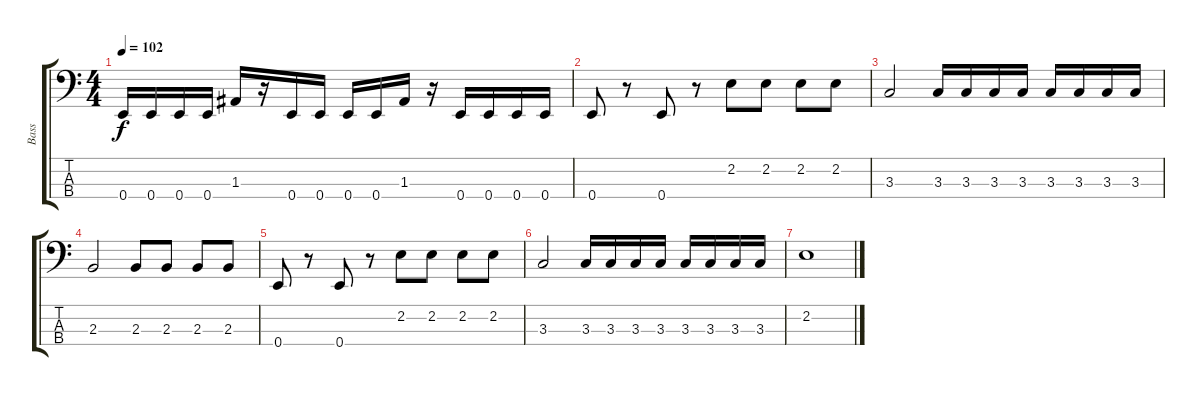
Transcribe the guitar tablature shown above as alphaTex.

\track ("Bass" "Bass") {instrument electricbasspick}
\staff {score tabs}
\tuning (G2 D2 A1 E1) {hide}
\ts (4 4)
\tempo 102
\clef f4
\ks c
0.4.16{dy f} 0.4.16 0.4.16 0.4.16 1.3.16 r.16 0.4.16 0.4.16 0.4.16 0.4.16 1.3.16 r.16 0.4.16 0.4.16 0.4.16 0.4.16 |
0.4.8 r.8 0.4.8 r.8 2.2.8 2.2.8 2.2.8 2.2.8 |
3.3.2 3.3.16 3.3.16 3.3.16 3.3.16 3.3.16 3.3.16 3.3.16 3.3.16 |
2.3.2 2.3.8 2.3.8 2.3.8 2.3.8 |
0.4.8 r.8 0.4.8 r.8 2.2.8 2.2.8 2.2.8 2.2.8 |
3.3.2 3.3.16 3.3.16 3.3.16 3.3.16 3.3.16 3.3.16 3.3.16 3.3.16 |
2.2.1
